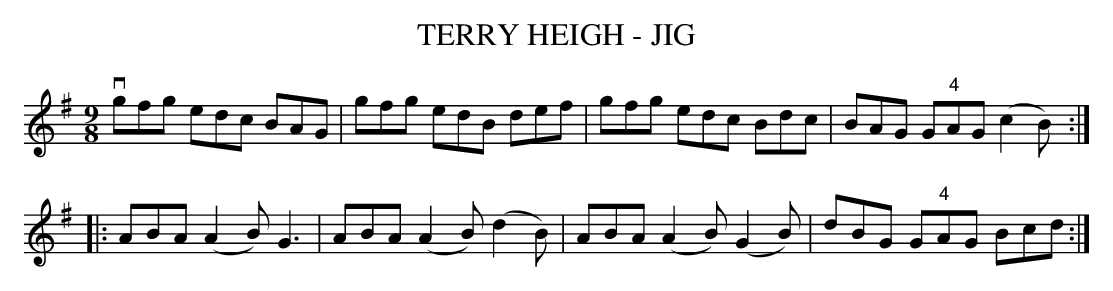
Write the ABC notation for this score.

X:1
T: TERRY HEIGH - JIG
M: 9/8
L: 1/8
K: G
vgfg edc BAG | gfg edB def | gfg edc Bdc | BAG G"4"AG (c2B) :|
|: ABA (A2B) G3 | ABA (A2B) (d2B) | ABA (A2B) (G2B) | dBG G"4"AG Bcd :|
